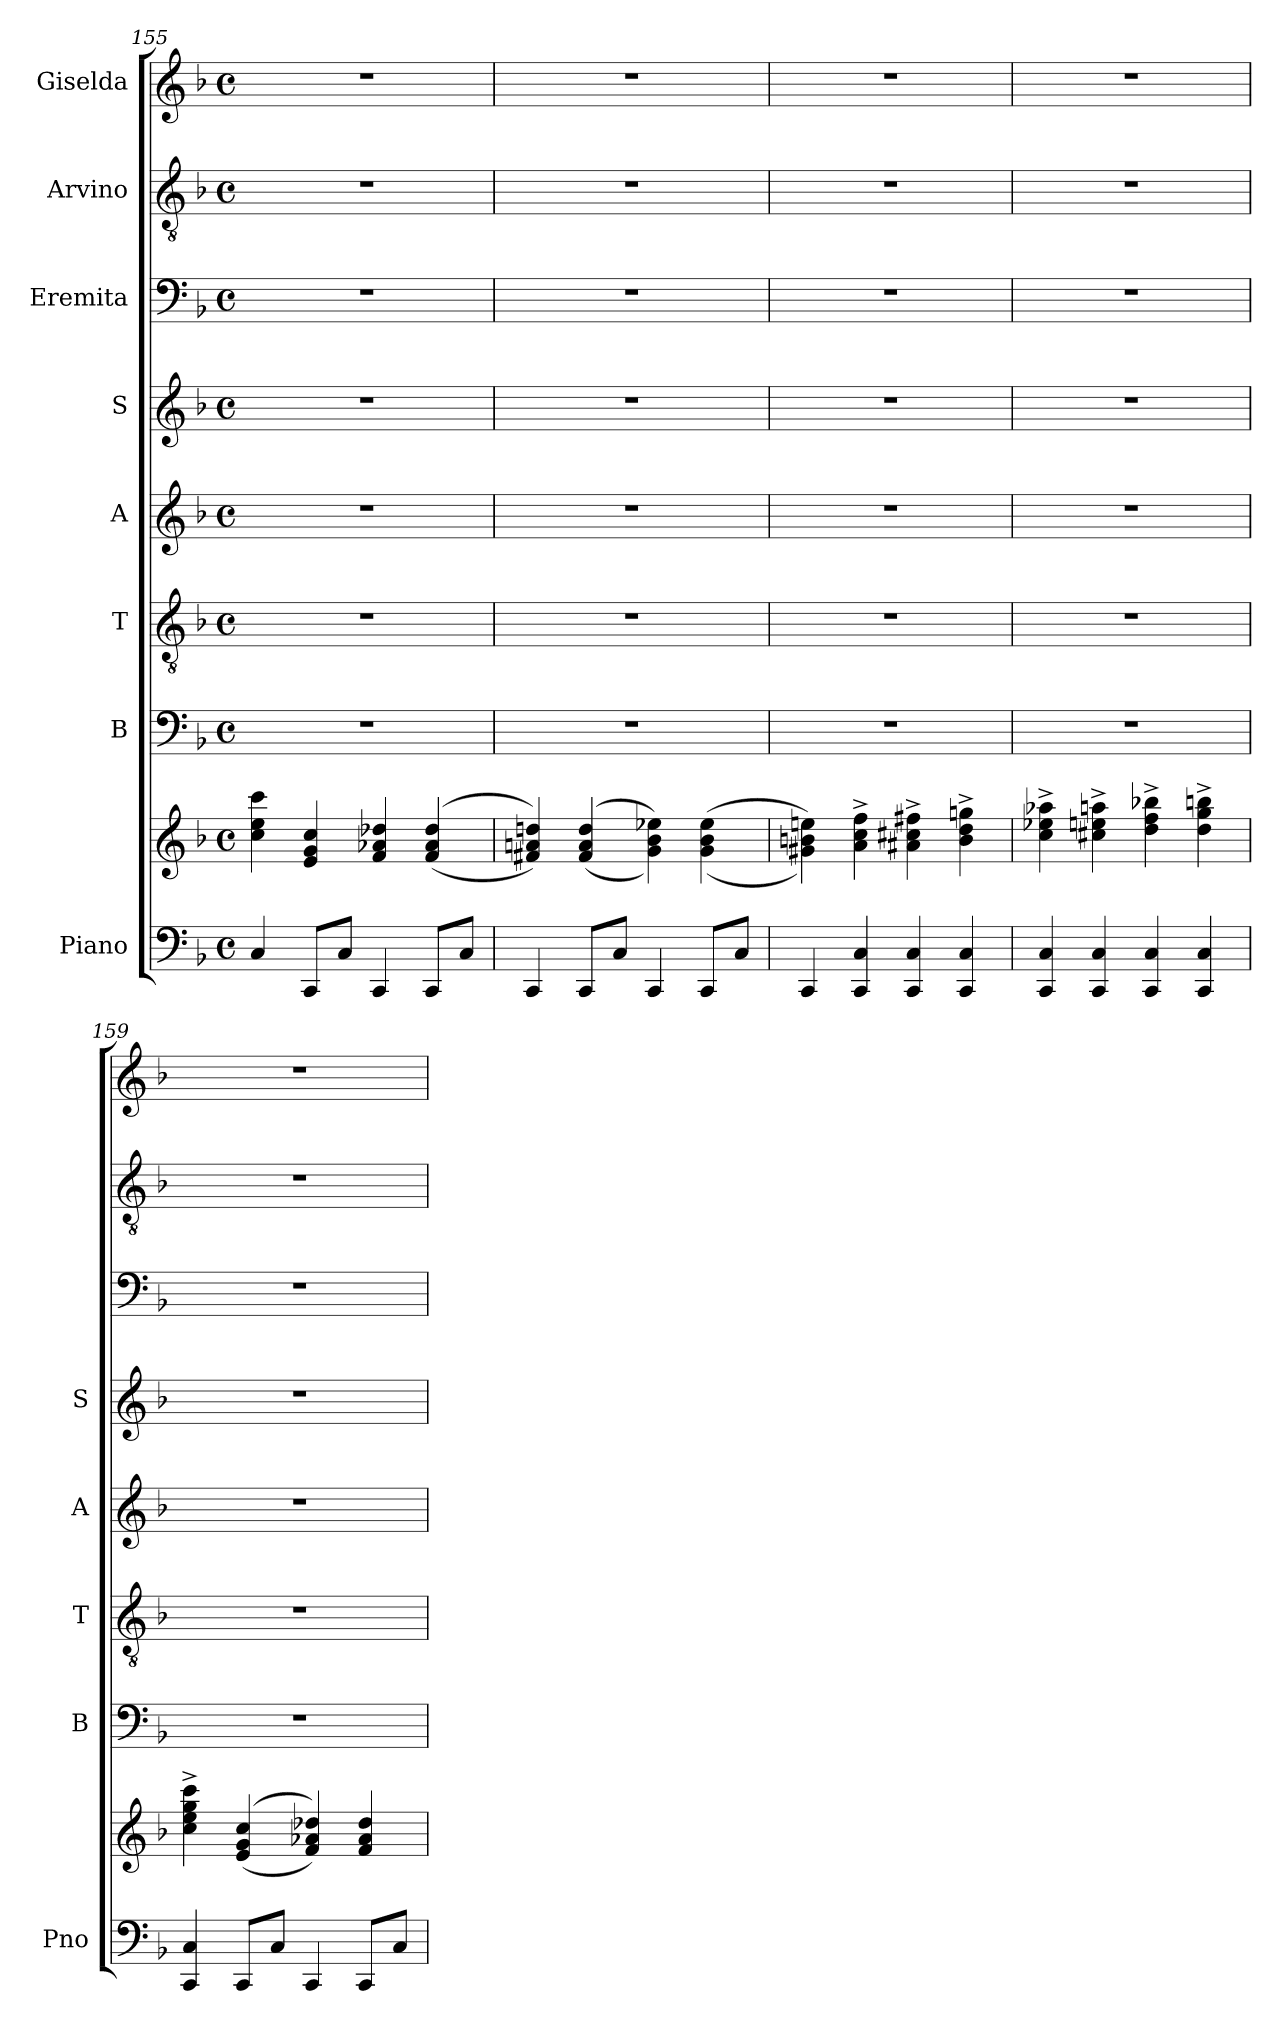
**kern	**kern	**kern	**kern	**kern	**kern	**kern	**kern	**kern
*part8	*part8	*part7	*part6	*part5	*part4	*part3	*part2	*part1
*staff9	*staff8	*staff7	*staff6	*staff5	*staff4	*staff3	*staff2	*staff1
*I"Piano	*	*I"B	*I"T	*I"A	*I"S	*I"Eremita	*I"Arvino	*I"Giselda
*I'Pno	*	*I'B	*I'T	*I'A	*I'S	*	*	*
*clefF4	*clefG2	*clefF4	*clefGv2	*clefG2	*clefG2	*clefF4	*clefGv2	*clefG2
*k[b-]	*k[b-]	*k[b-]	*k[b-]	*k[b-]	*k[b-]	*k[b-]	*k[b-]	*k[b-]
*M4/4	*M4/4	*M4/4	*M4/4	*M4/4	*M4/4	*M4/4	*M4/4	*M4/4
*met(c)	*met(c)	*met(c)	*met(c)	*met(c)	*met(c)	*met(c)	*met(c)	*met(c)
=155	=155	=155	=155	=155	=155	=155	=155	=155
4C/	4cc\ 4ee\ 4ccc\	1r	1r	1r	1r	1r	1r	1r
8CC/L	4e/ 4g/ 4cc/	.	.	.	.	.	.	.
8C/J	.	.	.	.	.	.	.	.
4CC/	4f/ 4a-X/ 4dd-X/	.	.	.	.	.	.	.
8CC/L	(>(4f/ 4a-/ 4dd-/	.	.	.	.	.	.	.
8C/J	.	.	.	.	.	.	.	.
!!LO:LB:g=z
=156	=156	=156	=156	=156	=156	=156	=156	=156
4CC/	4f#X/ 4an/ 4ddn/))	1r	1r	1r	1r	1r	1r	1r
8CC/L	((4f#/ 4a/ 4dd/	.	.	.	.	.	.	.
8C/J	.	.	.	.	.	.	.	.
4CC/	4g\ 4b-\ 4ee-X\))	.	.	.	.	.	.	.
8CC/L	((4g\ 4b-\ 4ee-\	.	.	.	.	.	.	.
8C/J	.	.	.	.	.	.	.	.
=157	=157	=157	=157	=157	=157	=157	=157	=157
4CC/	4g#X\ 4bn\ 4een\))	1r	1r	1r	1r	1r	1r	1r
4CC/ 4C/	4a\^ 4cc\^ 4ff\^	.	.	.	.	.	.	.
4CC/ 4C/	4a#X\^ 4cc#X\^ 4ff#X\^	.	.	.	.	.	.	.
4CC/ 4C/	4b\^ 4dd\^ 4ggn\^	.	.	.	.	.	.	.
=158	=158	=158	=158	=158	=158	=158	=158	=158
4CC/ 4C/	4cc\^ 4ee-X\^ 4aa-X\^	1r	1r	1r	1r	1r	1r	1r
4CC/ 4C/	4cc#X\^ 4een\^ 4aan\^	.	.	.	.	.	.	.
4CC/ 4C/	4dd\^ 4ff\^ 4bb-X\^	.	.	.	.	.	.	.
4CC/ 4C/	4dd\^ 4gg\^ 4bbn\^	.	.	.	.	.	.	.
=159	=159	=159	=159	=159	=159	=159	=159	=159
4CC/ 4C/	4cc\^ 4ee\^ 4gg\^ 4ccc\^	1r	1r	1r	1r	1r	1r	1r
8CC/L	(>(4e/ 4g/ 4cc/	.	.	.	.	.	.	.
8C/J	.	.	.	.	.	.	.	.
4CC/	4f/ 4a-X/ 4dd-X/))	.	.	.	.	.	.	.
8CC/L	4f/ 4a-/ 4dd-/	.	.	.	.	.	.	.
8C/J	.	.	.	.	.	.	.	.
=	=	=	=	=	=	=	=	=
*-	*-	*-	*-	*-	*-	*-	*-	*-
